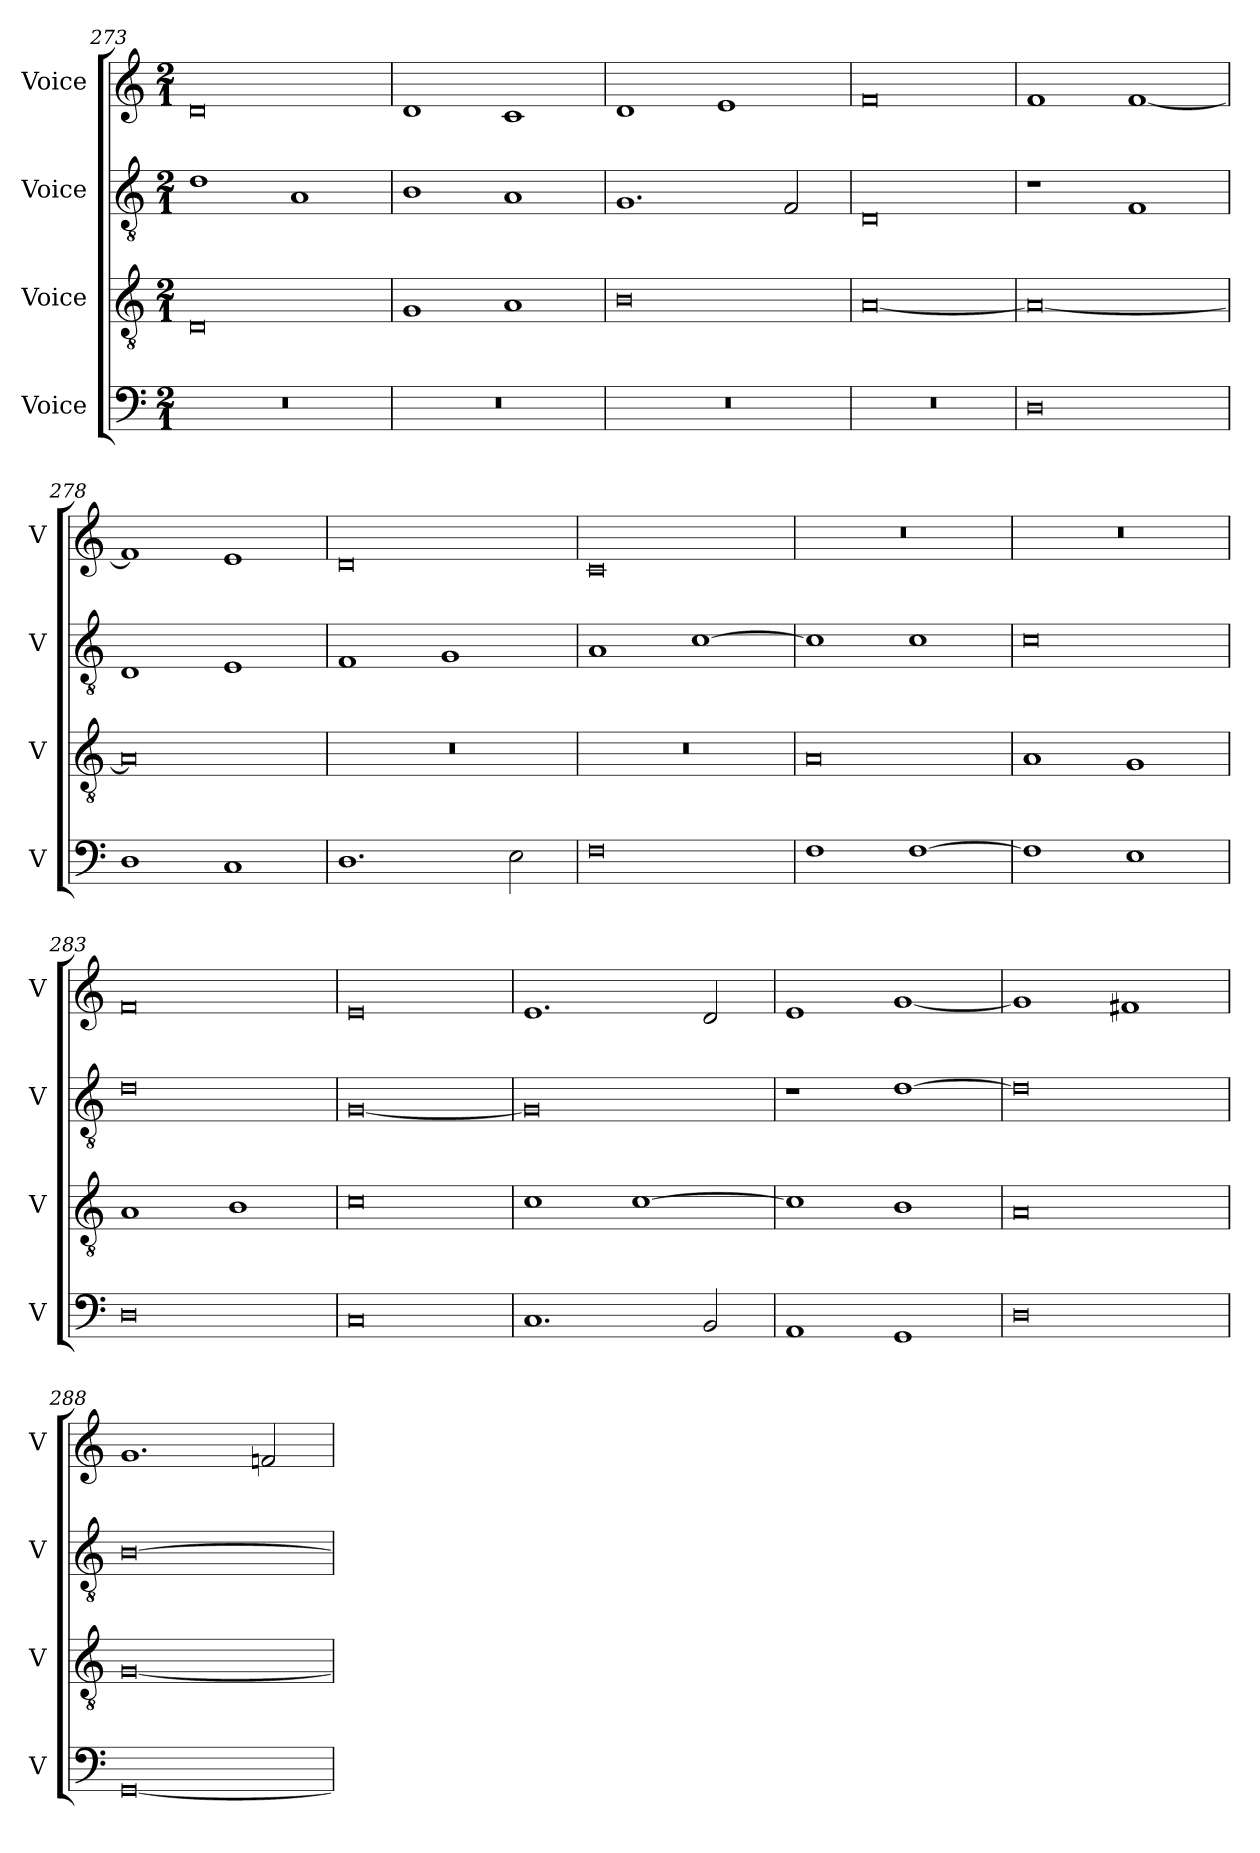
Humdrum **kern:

**kern	**kern	**kern	**kern
*part4	*part3	*part2	*part1
*staff4	*staff3	*staff2	*staff1
*I"Voice	*I"Voice	*I"Voice	*I"Voice
*I'V	*I'V	*I'V	*I'V
*clefF4	*clefGv2	*clefGv2	*clefG2
*k[]	*k[]	*k[]	*k[]
*M2/1	*M2/1	*M2/1	*M2/1
=273	=273	=273	=273
0r	0D	1d	0d
.	.	1A	.
=274	=274	=274	=274
0r	1G	1B	1d
.	1A	1A	1c
=275	=275	=275	=275
0r	0B	1.G	1d
.	.	.	1e
.	.	2F/	.
!!LO:LB:g=z
=276	=276	=276	=276
0r	[0A	0D	0f
=277	=277	=277	=277
0D	0A_	1r	1f
.	.	1F	[1f
=278	=278	=278	=278
1D	0A]	1D	1f]
1C	.	1E	1e
=279	=279	=279	=279
1.D	0r	1F	0d
.	.	1G	.
2E\	.	.	.
=280	=280	=280	=280
0F	0r	1A	0c
.	.	[1c	.
!!LO:LB:g=z
=281	=281	=281	=281
1F	0A	1c]	0r
[1F	.	1c	.
=282	=282	=282	=282
1F]	1A	0c	0r
1E	1G	.	.
=283	=283	=283	=283
0D	1A	0d	0f
.	1B	.	.
=284	=284	=284	=284
0C	0c	[0G	0e
=285	=285	=285	=285
1.C	1c	0G]	1.e
.	[1c	.	.
2BB/	.	.	2d/
!!LO:PB:g=z
=286	=286	=286	=286
1AA	1c]	1r	1e
1GG	1B	[1d	[1g
=287	=287	=287	=287
0D	0A	0d]	1g]
.	.	.	1f#X
=288	=288	=288	=288
[0GG	[0G	[0B	1.g
.	.	.	2fn/
=	=	=	=
*-	*-	*-	*-
